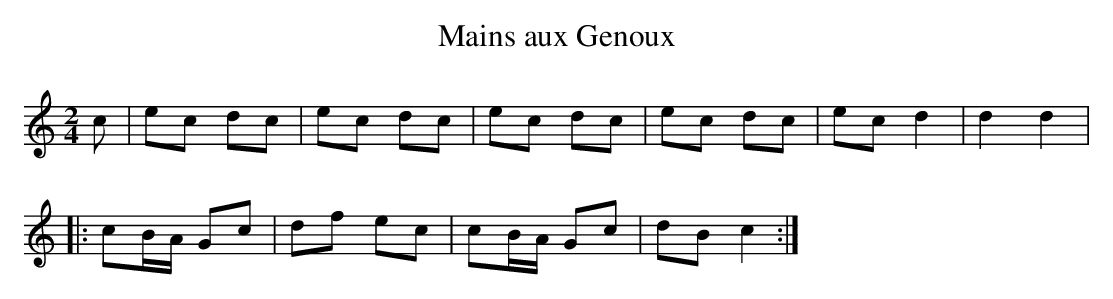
X:1
T:Mains aux Genoux
L:1/8
M:2/4
K:C major
c|ec dc|ec dc|ec dc|ec dc|ecd2|d2d2|
|:cB/2A/2 Gc|df ec|cB/2A/2 Gc|dBc2:|
